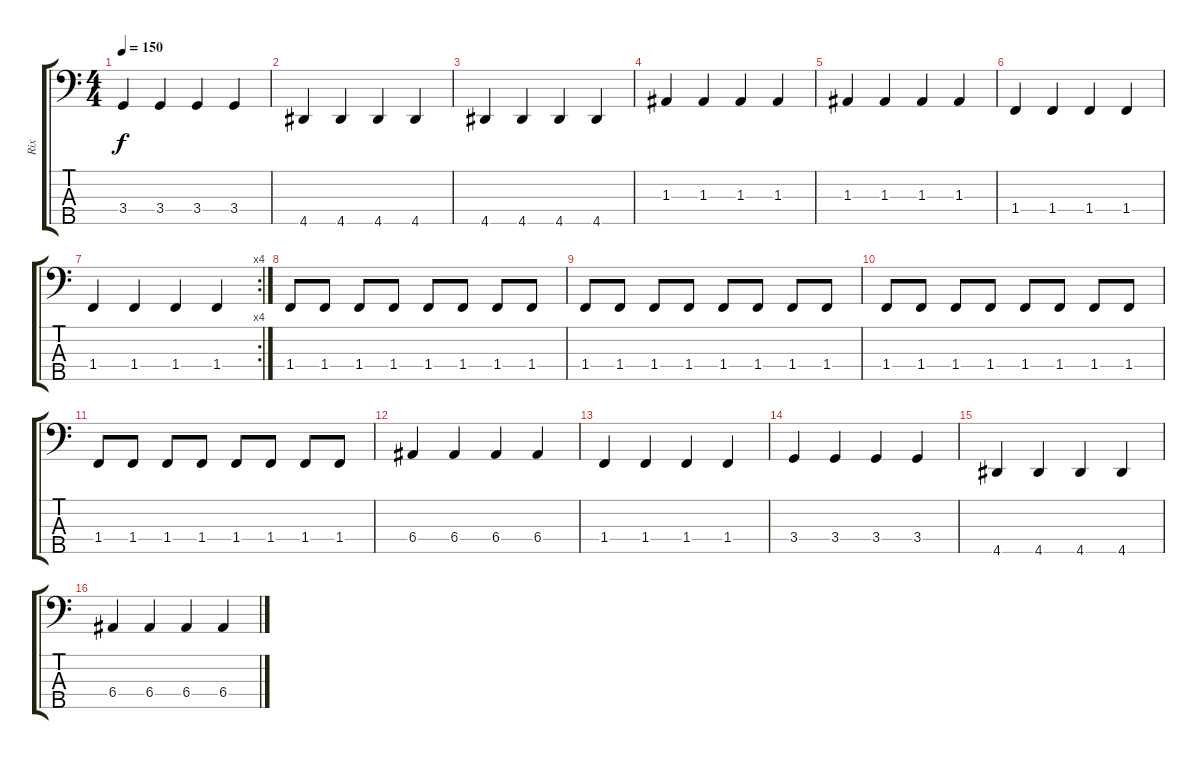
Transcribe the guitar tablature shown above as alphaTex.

\track ("Rix" "Rix") {instrument electricbasspick}
\staff {score tabs}
\tuning (G2 D2 A1 E1 B0) {hide}
\ts (4 4)
\tempo 150
\clef f4
\ks c
3.4.4{dy f} 3.4.4 3.4.4 3.4.4 |
4.5.4 4.5.4 4.5.4 4.5.4 |
4.5.4 4.5.4 4.5.4 4.5.4 |
1.3.4 1.3.4 1.3.4 1.3.4 |
1.3.4 1.3.4 1.3.4 1.3.4 |
1.4.4 1.4.4 1.4.4 1.4.4 |
\rc 4
1.4.4 1.4.4 1.4.4 1.4.4 |
1.4.8 1.4.8 1.4.8 1.4.8 1.4.8 1.4.8 1.4.8 1.4.8 |
1.4.8 1.4.8 1.4.8 1.4.8 1.4.8 1.4.8 1.4.8 1.4.8 |
1.4.8 1.4.8 1.4.8 1.4.8 1.4.8 1.4.8 1.4.8 1.4.8 |
1.4.8 1.4.8 1.4.8 1.4.8 1.4.8 1.4.8 1.4.8 1.4.8 |
6.4.4 6.4.4 6.4.4 6.4.4 |
1.4.4 1.4.4 1.4.4 1.4.4 |
3.4.4 3.4.4 3.4.4 3.4.4 |
4.5.4 4.5.4 4.5.4 4.5.4 |
6.4.4 6.4.4 6.4.4 6.4.4
